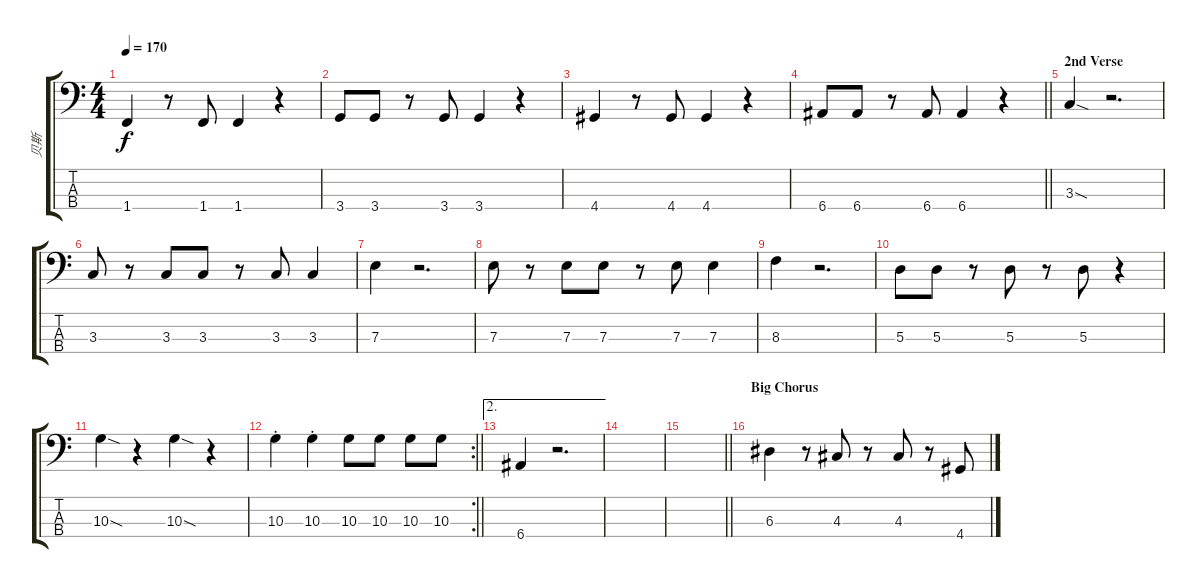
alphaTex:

\track ("贝斯" "贝斯") {instrument electricbassfinger}
\staff {score tabs}
\tuning (G2 D2 A1 E1) {hide}
\ts (4 4)
\tempo 170
\clef f4
\ks c
1.4.4{dy f} r.8 1.4.8 1.4.4 r.4 |
3.4.8 3.4.8 r.8 3.4.8 3.4.4 r.4 |
4.4.4 r.8 4.4.8 4.4.4 r.4 |
\barLineRight lightlight
6.4.8 6.4.8 r.8 6.4.8 6.4.4 r.4 |
\section ("" "2nd Verse")
3.3{sod}.4 r.2{d} |
3.3.8 r.8 3.3.8 3.3.8 r.8 3.3.8 3.3.4 |
7.3.4 r.2{d} |
7.3.8 r.8 7.3.8 7.3.8 r.8 7.3.8 7.3.4 |
8.3.4 r.2{d} |
5.3.8 5.3.8 r.8 5.3.8 r.8 5.3.8 r.4 |
10.3{sod}.4 r.4 10.3{sod}.4 r.4 |
\rc 2
\barLineRight lightlight
10.3{st}.4 10.3{st}.4 10.3.8 10.3.8 10.3.8 10.3.8 |
\ae 2
6.4.4 r.2{d} |
|
\barLineRight lightlight
|
\section ("" "Big Chorus")
6.3.4 r.8 4.3.8 r.8 4.3.8 r.8 4.4.8
